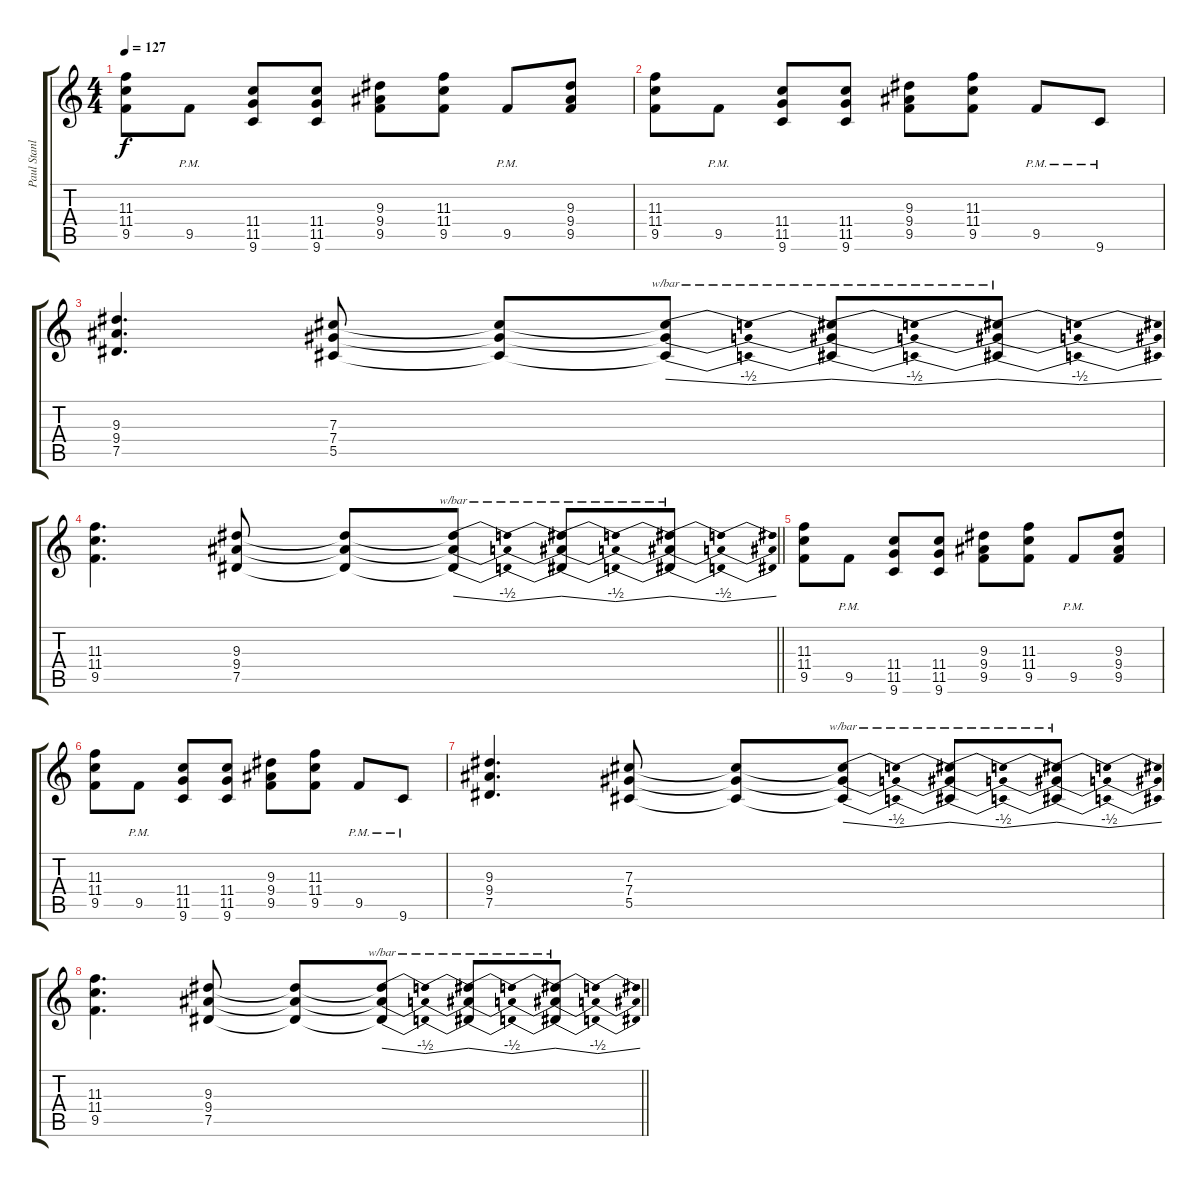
\track ("Paul Stanley (Rhythmic Guitar)" "Paul Stanl") {instrument overdrivenguitar}
\staff {score tabs}
\tuning (Eb4 Bb3 Gb3 Db3 Ab2 Eb2) {hide}
\ts (4 4)
\tempo 127
\clef g2
\ks c
(11.3 11.4 9.5).8{dy f} 9.5{pm}.8 (11.4 11.5 9.6).8 (11.4 11.5 9.6).8 (9.3 9.4 9.5).8 (11.3 11.4 9.5).8 9.5{pm}.8 (9.3 9.4 9.5).8 |
(11.3 11.4 9.5).8 9.5{pm}.8 (11.4 11.5 9.6).8 (11.4 11.5 9.6).8 (9.3 9.4 9.5).8 (11.3 11.4 9.5).8 9.5{pm}.8 9.6{pm}.8 |
(9.3 9.4 7.5).4{d} (7.3 7.4 5.5).8 (7.3{t} 7.4{t} 5.5{t}).8 (7.3{t} 7.4{t} 5.5{t}).8{tbe (dip default 0 0 30 -2 60 0)} (7.3{t} 7.4{t} 5.5{t}).8{tbe (dip default 0 0 30 -2 60 0)} (7.3{t} 7.4{t} 5.5{t}).8{tbe (dip default 0 0 30 -2 60 0)} |
\barLineRight lightlight
(11.3 11.4 9.5).4{d} (9.3 9.4 7.5).8 (9.3{t} 9.4{t} 7.5{t}).8 (9.3{t} 9.4{t} 7.5{t}).8{tbe (dip default 0 0 30 -2 60 0)} (9.3{t} 9.4{t} 7.5{t}).8{tbe (dip default 0 0 30 -2 60 0)} (9.3{t} 9.4{t} 7.5{t}).8{tbe (dip default 0 0 30 -2 60 0)} |
(11.3 11.4 9.5).8 9.5{pm}.8 (11.4 11.5 9.6).8 (11.4 11.5 9.6).8 (9.3 9.4 9.5).8 (11.3 11.4 9.5).8 9.5{pm}.8 (9.3 9.4 9.5).8 |
(11.3 11.4 9.5).8 9.5{pm}.8 (11.4 11.5 9.6).8 (11.4 11.5 9.6).8 (9.3 9.4 9.5).8 (11.3 11.4 9.5).8 9.5{pm}.8 9.6{pm}.8 |
(9.3 9.4 7.5).4{d} (7.3 7.4 5.5).8 (7.3{t} 7.4{t} 5.5{t}).8 (7.3{t} 7.4{t} 5.5{t}).8{tbe (dip default 0 0 30 -2 60 0)} (7.3{t} 7.4{t} 5.5{t}).8{tbe (dip default 0 0 30 -2 60 0)} (7.3{t} 7.4{t} 5.5{t}).8{tbe (dip default 0 0 30 -2 60 0)} |
\barLineRight lightlight
(11.3 11.4 9.5).4{d} (9.3 9.4 7.5).8 (9.3{t} 9.4{t} 7.5{t}).8 (9.3{t} 9.4{t} 7.5{t}).8{tbe (dip default 0 0 30 -2 60 0)} (9.3{t} 9.4{t} 7.5{t}).8{tbe (dip default 0 0 30 -2 60 0)} (9.3{t} 9.4{t} 7.5{t}).8{tbe (dip default 0 0 30 -2 60 0)}
